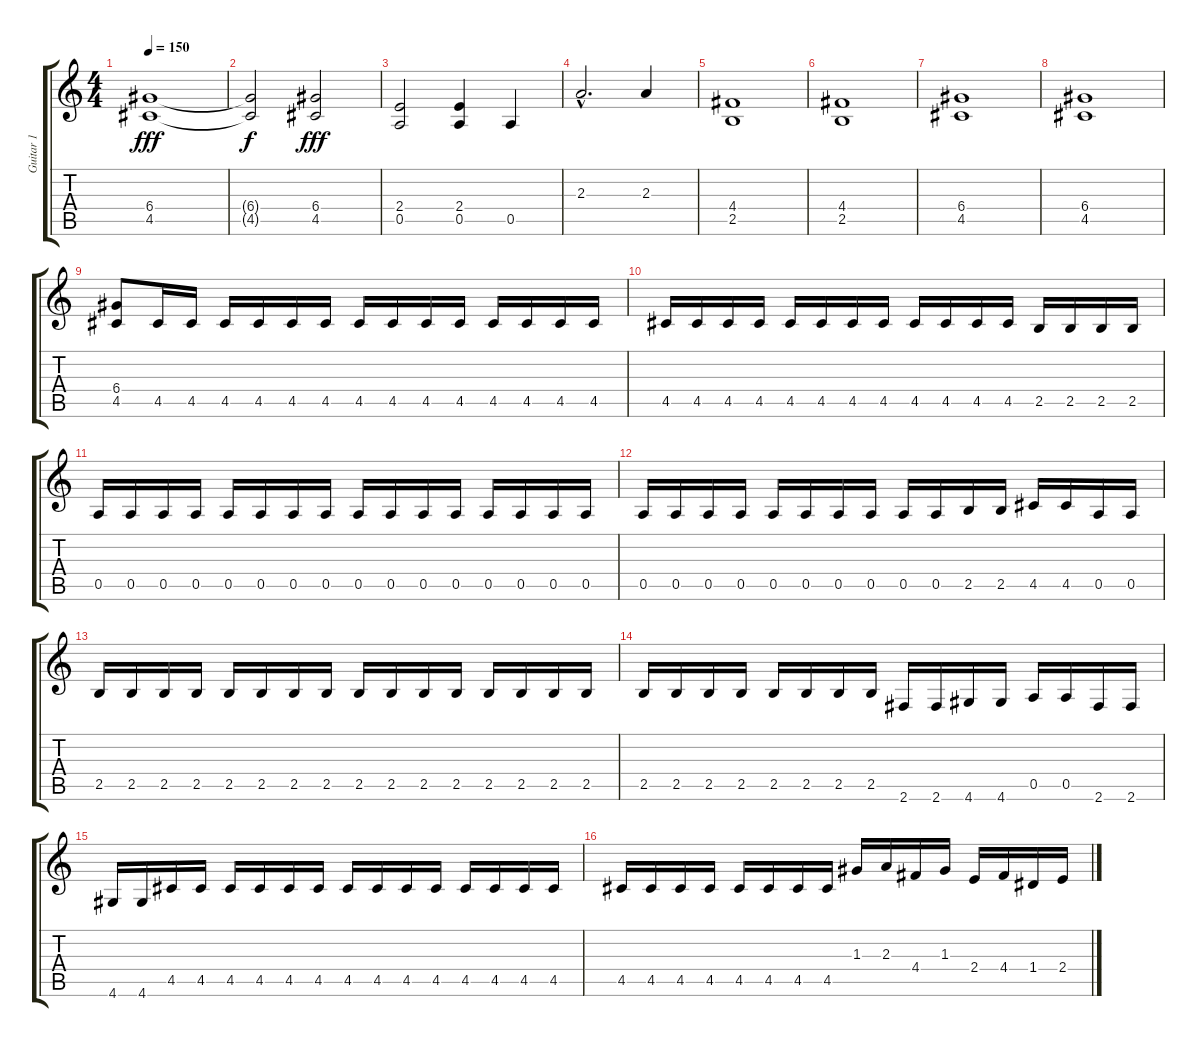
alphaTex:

\track ("Guitar 1" "Guitar 1") {instrument distortionguitar}
\staff {score tabs}
\tuning (E4 B3 G3 D3 A2 E2) {hide}
\ts (4 4)
\tempo 150
\clef g2
\ks c
(6.4 4.5).1{dy fff} |
(6.4{t} 4.5{t}).2{dy f} (6.4 4.5).2{dy fff} |
(2.4 0.5).2 (2.4 0.5).4 0.5.4 |
2.3{hac}.2{d} 2.3.4 |
(4.4 2.5).1 |
(4.4 2.5).1 |
(6.4 4.5).1 |
(6.4 4.5).1 |
(6.4 4.5).8 4.5.16 4.5.16 4.5.16 4.5.16 4.5.16 4.5.16 4.5.16 4.5.16 4.5.16 4.5.16 4.5.16 4.5.16 4.5.16 4.5.16 |
4.5.16 4.5.16 4.5.16 4.5.16 4.5.16 4.5.16 4.5.16 4.5.16 4.5.16 4.5.16 4.5.16 4.5.16 2.5.16 2.5.16 2.5.16 2.5.16 |
0.5.16 0.5.16 0.5.16 0.5.16 0.5.16 0.5.16 0.5.16 0.5.16 0.5.16 0.5.16 0.5.16 0.5.16 0.5.16 0.5.16 0.5.16 0.5.16 |
0.5.16 0.5.16 0.5.16 0.5.16 0.5.16 0.5.16 0.5.16 0.5.16 0.5.16 0.5.16 2.5.16 2.5.16 4.5.16 4.5.16 0.5.16 0.5.16 |
2.5.16 2.5.16 2.5.16 2.5.16 2.5.16 2.5.16 2.5.16 2.5.16 2.5.16 2.5.16 2.5.16 2.5.16 2.5.16 2.5.16 2.5.16 2.5.16 |
2.5.16 2.5.16 2.5.16 2.5.16 2.5.16 2.5.16 2.5.16 2.5.16 2.6.16 2.6.16 4.6.16 4.6.16 0.5.16 0.5.16 2.6.16 2.6.16 |
4.6.16 4.6.16 4.5.16 4.5.16 4.5.16 4.5.16 4.5.16 4.5.16 4.5.16 4.5.16 4.5.16 4.5.16 4.5.16 4.5.16 4.5.16 4.5.16 |
4.5.16 4.5.16 4.5.16 4.5.16 4.5.16 4.5.16 4.5.16 4.5.16 1.3.16 2.3.16 4.4.16 1.3.16 2.4.16 4.4.16 1.4.16 2.4.16
